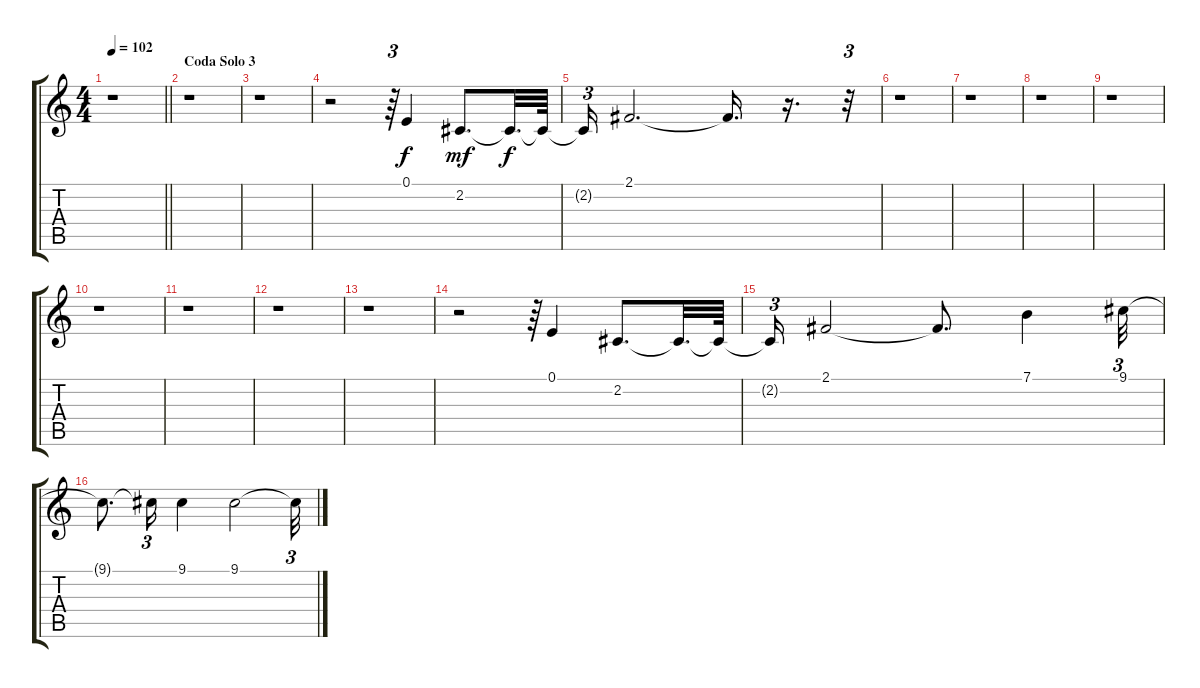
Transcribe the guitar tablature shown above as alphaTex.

\track "" {instrument frenchhorn}
\staff {score tabs}
\tuning (E4 B3 G3 D3 A2 E2) {hide}
\ts (4 4)
\tempo 102
\clef g2
\barLineRight lightlight
\ks c
r.1{dy f} |
\section ("" "Coda Solo 3")
r.1 |
r.1 |
r.2 r.64{tu (3 2)} 0.1.4 2.2.8{d dy mf} 2.2{t}.32{d dy f} 2.2{t}.64 |
2.2{t}.16{tu (3 2)} 2.1.2{d} 2.1{t}.16{d} r.16{d} r.32{tu (3 2)} |
r.1 |
r.1 |
r.1 |
r.1 |
r.1 |
r.1 |
r.1 |
r.1 |
r.2 r.64{tu (3 2)} 0.1.4 2.2.8{d} 2.2{t}.32{d} 2.2{t}.64 |
2.2{t}.16{tu (3 2)} 2.1.2 2.1{t}.8{d} 7.1.4 9.1.32{tu (3 2)} |
9.1{t}.8{d} 9.1{t}.16{tu (3 2)} 9.1.4 9.1.2 9.1{t}.32{tu (3 2)}
